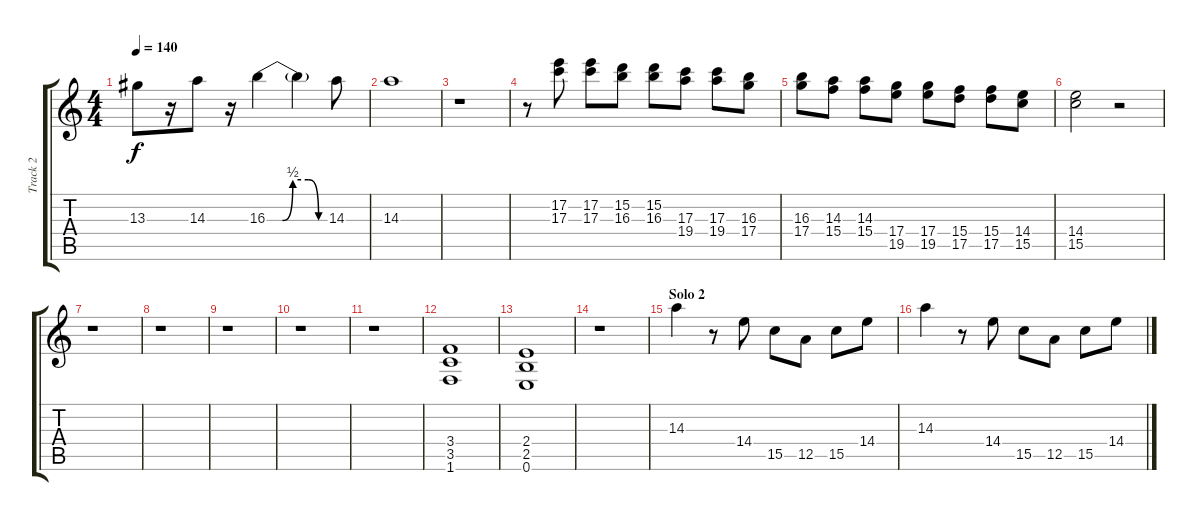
\track ("Track 2" "Track 2") {instrument overdrivenguitar}
\staff {score tabs}
\tuning (E4 B3 G3 D3 A2 E2) {hide}
\ts (4 4)
\tempo 140
\clef g2
\ks c
13.3.8{dy f} r.16 14.3.8 r.16 16.3{be (custom 0 0 15 0 25 2 40 2 50 0 60 0)}.4 16.3{t}.4 14.3.8 |
14.3.1 |
r.1 |
r.8 (17.2 17.3).8 (17.2 17.3).8 (15.2 16.3).8 (15.2 16.3).8 (17.3 19.4).8 (17.3 19.4).8 (16.3 17.4).8 |
(16.3 17.4).8 (14.3 15.4).8 (14.3 15.4).8 (17.4 19.5).8 (17.4 19.5).8 (15.4 17.5).8 (15.4 17.5).8 (14.4 15.5).8 |
(14.4 15.5).2 r.2 |
r.1 |
r.1 |
r.1 |
r.1 |
r.1 |
(3.4 3.5 1.6).1 |
(2.4 2.5 0.6).1 |
r.1 |
\section ("" "Solo 2")
14.3.4 r.8 14.4.8 15.5.8 12.5.8 15.5.8 14.4.8 |
14.3.4 r.8 14.4.8 15.5.8 12.5.8 15.5.8 14.4.8
